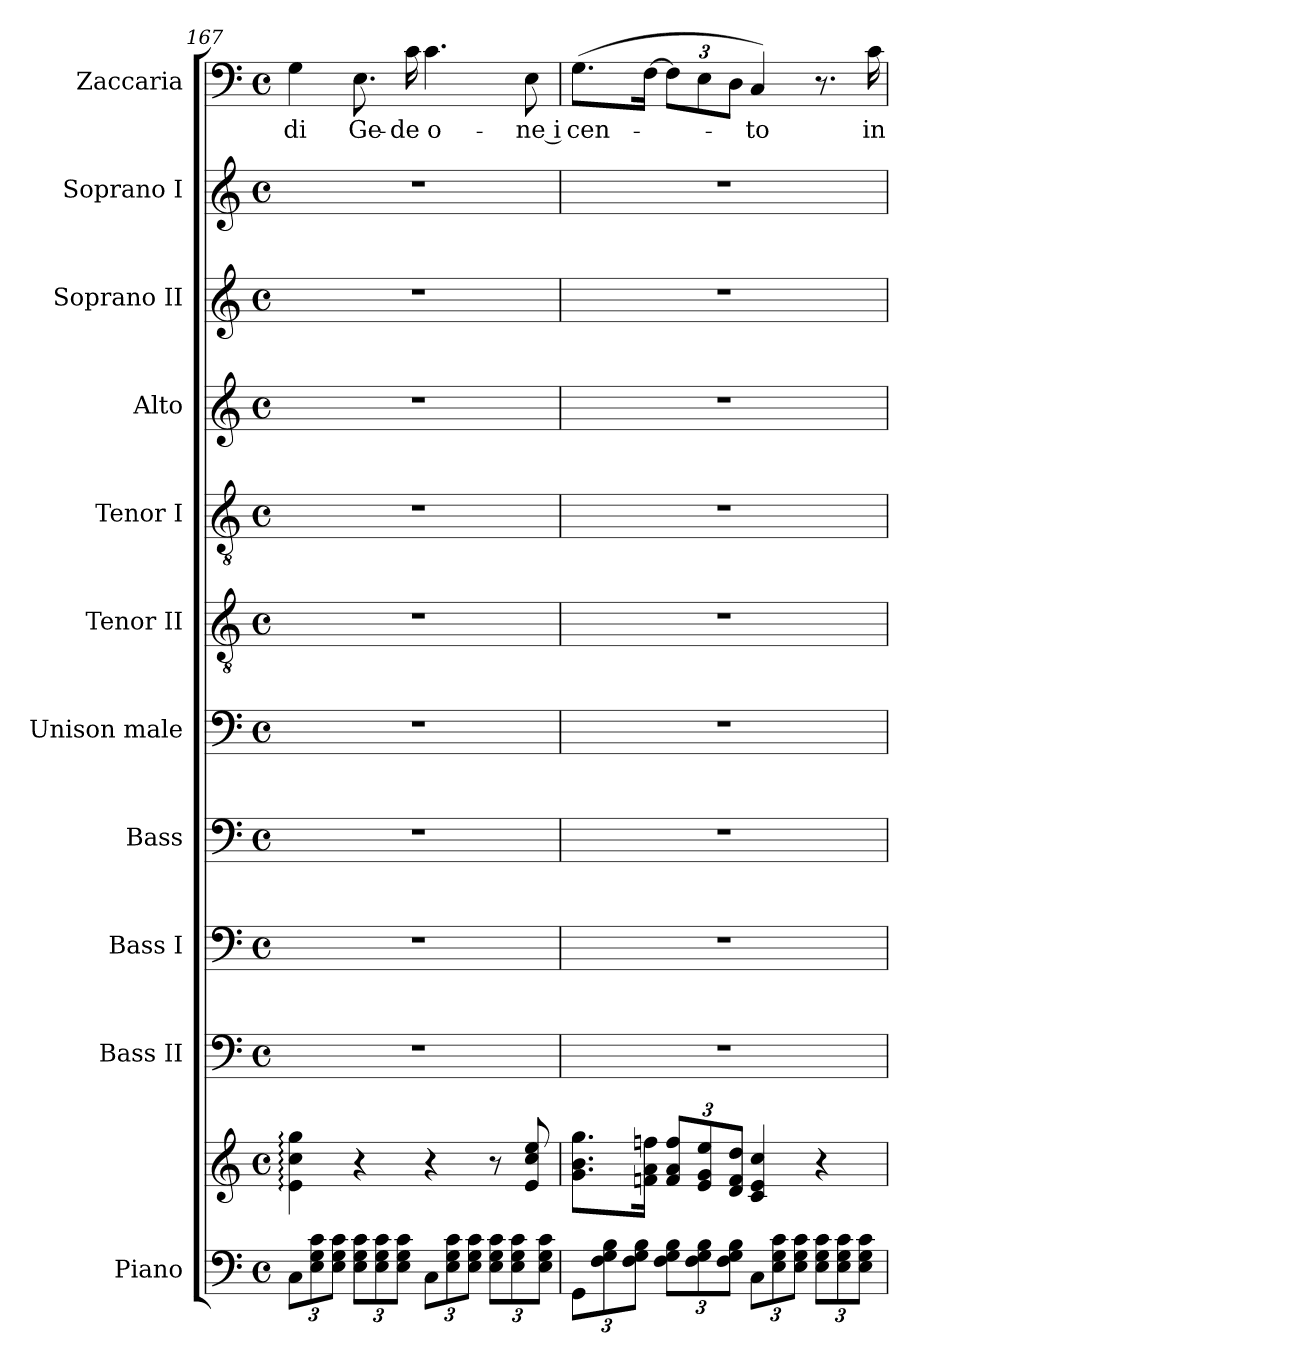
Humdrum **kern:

**kern	**kern	**kern	**kern	**kern	**kern	**kern	**kern	**kern	**kern	**kern	**kern	**text
*part11	*part11	*part10	*part9	*part8	*part7	*part6	*part5	*part4	*part3	*part2	*part1	*part1
*staff12	*staff11	*staff10	*staff9	*staff8	*staff7	*staff6	*staff5	*staff4	*staff3	*staff2	*staff1	*staff1
*I"Piano	*	*I"Bass II	*I"Bass I	*I"Bass	*I"Unison male	*I"Tenor II	*I"Tenor I	*I"Alto	*I"Soprano II	*I"Soprano I	*I"Zaccaria	*
*I'Pno.	*	*I'B.II	*I'B.I	*I'B.	*I'Uni.m	*I'T.II	*I'T.I	*I'A.	*I'S.II	*I'S.I	*I'Zac.	*
*clefF4	*clefG2	*clefF4	*clefF4	*clefF4	*clefF4	*clefGv2	*clefGv2	*clefG2	*clefG2	*clefG2	*clefF4	*
*k[]	*k[]	*k[]	*k[]	*k[]	*k[]	*k[]	*k[]	*k[]	*k[]	*k[]	*k[]	*
*M4/4	*M4/4	*M4/4	*M4/4	*M4/4	*M4/4	*M4/4	*M4/4	*M4/4	*M4/4	*M4/4	*M4/4	*
*met(c)	*met(c)	*met(c)	*met(c)	*met(c)	*met(c)	*met(c)	*met(c)	*met(c)	*met(c)	*met(c)	*met(c)	*
*Xbrackettup	*	*	*	*	*	*	*	*	*	*	*	*
=167	=167	=167	=167	=167	=167	=167	=167	=167	=167	=167	=167	=167
!	!	!	!	!	!	!	!	!	!	!	!	!LO:LY:b
12C\L	4e\: 4cc\: 4gg\:	1r	1r	1r	1r	1r	1r	1r	1r	1r	4G\	di
12E\ 12G\ 12c\	.	.	.	.	.	.	.	.	.	.	.	.
12E\ 12G\ 12c\J	.	.	.	.	.	.	.	.	.	.	.	.
!	!	!	!	!	!	!	!	!	!	!	!	!LO:LY:b
12E\ 12G\ 12c\L	4r	.	.	.	.	.	.	.	.	.	8.E\	Ge-
12E\ 12G\ 12c\	.	.	.	.	.	.	.	.	.	.	.	.
12E\ 12G\ 12c\J	.	.	.	.	.	.	.	.	.	.	.	.
!	!	!	!	!	!	!	!	!	!	!	!	!LO:LY:b
.	.	.	.	.	.	.	.	.	.	.	16c\	-de
!	!	!	!	!	!	!	!	!	!	!	!	!LO:LY:b
12C\L	4r	.	.	.	.	.	.	.	.	.	4.c\	o-
12E\ 12G\ 12c\	.	.	.	.	.	.	.	.	.	.	.	.
12E\ 12G\ 12c\J	.	.	.	.	.	.	.	.	.	.	.	.
12E\ 12G\ 12c\L	8r	.	.	.	.	.	.	.	.	.	.	.
12E\ 12G\ 12c\	.	.	.	.	.	.	.	.	.	.	.	.
!	!	!	!	!	!	!	!	!	!	!	!	!LO:LY:b
.	8e/ 8cc/ 8ee/	.	.	.	.	.	.	.	.	.	8E\	ne i
12E\ 12G\ 12c\J	.	.	.	.	.	.	.	.	.	.	.	.
!!LO:LB:g=z
=168	=168	=168	=168	=168	=168	=168	=168	=168	=168	=168	=168	=168
!	!	!	!	!	!	!	!	!	!	!	!	!LO:LY:b
12GG\L	8.g\ 8.b\ 8.gg\L	1r	1r	1r	1r	1r	1r	1r	1r	1r	(>8.G\L	cen-
12F\ 12G\ 12B\	.	.	.	.	.	.	.	.	.	.	.	.
12F\ 12G\ 12B\J	.	.	.	.	.	.	.	.	.	.	.	.
.	16fn\ 16a\ 16ffn\Jk	.	.	.	.	.	.	.	.	.	[16F\Jk	.
*	*Xbrackettup	*	*	*	*	*	*	*	*	*	*Xbrackettup	*
12F\ 12G\ 12B\L	12f/ 12a/ 12ff/L	.	.	.	.	.	.	.	.	.	12F\L]	.
12F\ 12G\ 12B\	12e/ 12g/ 12ee/	.	.	.	.	.	.	.	.	.	12E\	.
12F\ 12G\ 12B\J	12d/ 12f/ 12dd/J	.	.	.	.	.	.	.	.	.	12D\J	.
!	!	!	!	!	!	!	!	!	!	!	!	!LO:LY:b
12C\L	4c/ 4e/ 4cc/	.	.	.	.	.	.	.	.	.	4C/)	-to
12E\ 12G\ 12c\	.	.	.	.	.	.	.	.	.	.	.	.
12E\ 12G\ 12c\J	.	.	.	.	.	.	.	.	.	.	.	.
12E\ 12G\ 12c\L	4r	.	.	.	.	.	.	.	.	.	8.r	.
12E\ 12G\ 12c\	.	.	.	.	.	.	.	.	.	.	.	.
12E\ 12G\ 12c\J	.	.	.	.	.	.	.	.	.	.	.	.
!	!	!	!	!	!	!	!	!	!	!	!	!LO:LY:b
.	.	.	.	.	.	.	.	.	.	.	16c\	in-
=	=	=	=	=	=	=	=	=	=	=	=	=
*-	*-	*-	*-	*-	*-	*-	*-	*-	*-	*-	*-	*-
